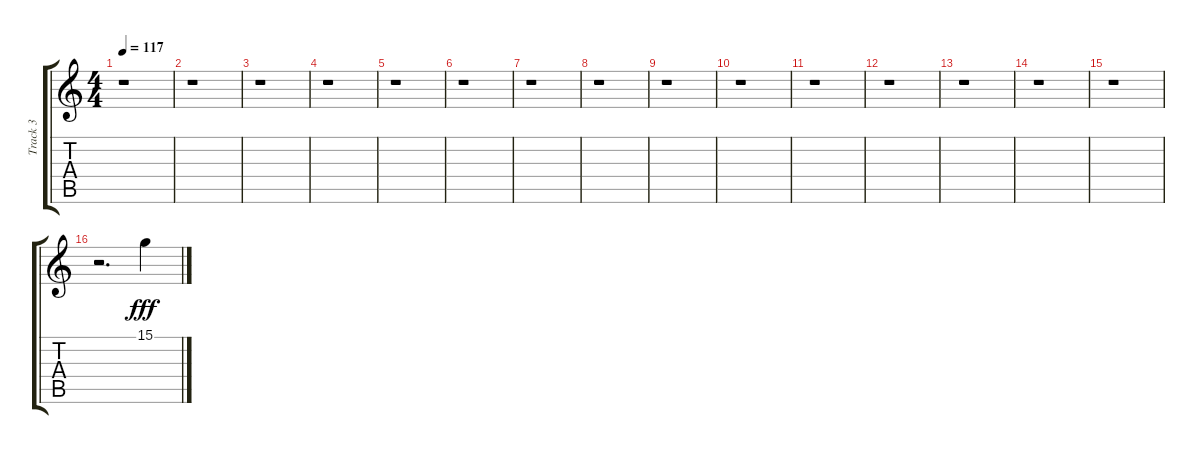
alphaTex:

\track ("Track 3" "Track 3") {instrument synthstrings1}
\staff {score tabs}
\tuning (E4 B3 G3 D3 A2 E2) {hide}
\ts (4 4)
\tempo 117
\clef g2
\ks c
r.1{dy f} |
r.1 |
r.1 |
r.1 |
r.1 |
r.1 |
r.1 |
r.1 |
r.1 |
r.1 |
r.1 |
r.1 |
r.1 |
r.1 |
r.1 |
r.2{d} 15.1.4{dy fff}
